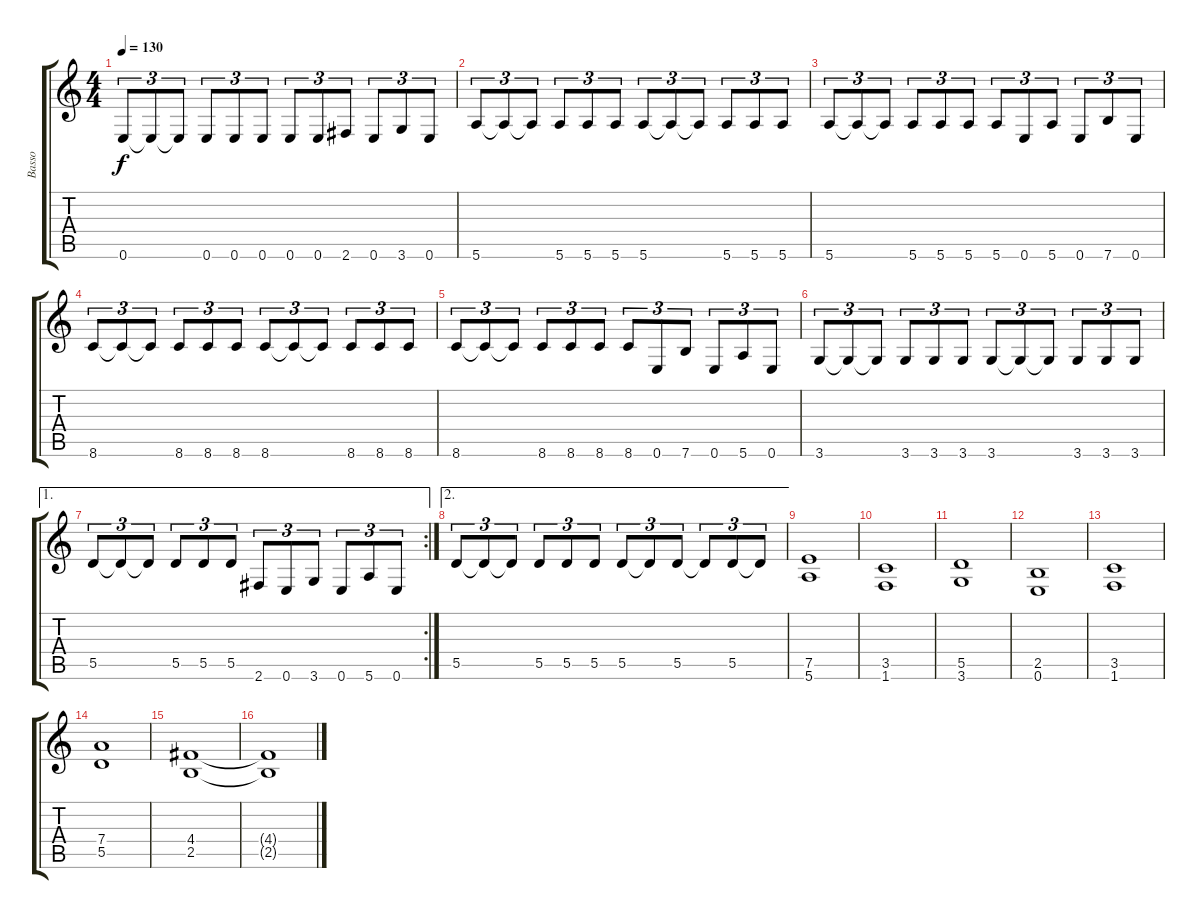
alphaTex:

\track ("Basso" "Basso") {instrument electricbasspick}
\staff {score tabs}
\tuning (E4 B3 G3 D3 A2 E2) {hide}
\ts (4 4)
\tempo 130
\clef g2
\ks c
0.6.8{tu (3 2) dy f} 0.6{t}.8{tu (3 2)} 0.6{t}.8{tu (3 2)} 0.6.8{tu (3 2)} 0.6.8{tu (3 2)} 0.6.8{tu (3 2)} 0.6.8{tu (3 2)} 0.6.8{tu (3 2)} 2.6.8{tu (3 2)} 0.6.8{tu (3 2)} 3.6.8{tu (3 2)} 0.6.8{tu (3 2)} |
5.6.8{tu (3 2)} 5.6{t}.8{tu (3 2)} 5.6{t}.8{tu (3 2)} 5.6.8{tu (3 2)} 5.6.8{tu (3 2)} 5.6.8{tu (3 2)} 5.6.8{tu (3 2)} 5.6{t}.8{tu (3 2)} 5.6{t}.8{tu (3 2)} 5.6.8{tu (3 2)} 5.6.8{tu (3 2)} 5.6.8{tu (3 2)} |
5.6.8{tu (3 2)} 5.6{t}.8{tu (3 2)} 5.6{t}.8{tu (3 2)} 5.6.8{tu (3 2)} 5.6.8{tu (3 2)} 5.6.8{tu (3 2)} 5.6.8{tu (3 2)} 0.6.8{tu (3 2)} 5.6.8{tu (3 2)} 0.6.8{tu (3 2)} 7.6.8{tu (3 2)} 0.6.8{tu (3 2)} |
8.6.8{tu (3 2)} 8.6{t}.8{tu (3 2)} 8.6{t}.8{tu (3 2)} 8.6.8{tu (3 2)} 8.6.8{tu (3 2)} 8.6.8{tu (3 2)} 8.6.8{tu (3 2)} 8.6{t}.8{tu (3 2)} 8.6{t}.8{tu (3 2)} 8.6.8{tu (3 2)} 8.6.8{tu (3 2)} 8.6.8{tu (3 2)} |
8.6.8{tu (3 2)} 8.6{t}.8{tu (3 2)} 8.6{t}.8{tu (3 2)} 8.6.8{tu (3 2)} 8.6.8{tu (3 2)} 8.6.8{tu (3 2)} 8.6.8{tu (3 2)} 0.6.8{tu (3 2)} 7.6.8{tu (3 2)} 0.6.8{tu (3 2)} 5.6.8{tu (3 2)} 0.6.8{tu (3 2)} |
3.6.8{tu (3 2)} 3.6{t}.8{tu (3 2)} 3.6{t}.8{tu (3 2)} 3.6.8{tu (3 2)} 3.6.8{tu (3 2)} 3.6.8{tu (3 2)} 3.6.8{tu (3 2)} 3.6{t}.8{tu (3 2)} 3.6{t}.8{tu (3 2)} 3.6.8{tu (3 2)} 3.6.8{tu (3 2)} 3.6.8{tu (3 2)} |
\ae 1
\rc 2
5.5.8{tu (3 2)} 5.5{t}.8{tu (3 2)} 5.5{t}.8{tu (3 2)} 5.5.8{tu (3 2)} 5.5.8{tu (3 2)} 5.5.8{tu (3 2)} 2.6.8{tu (3 2)} 0.6.8{tu (3 2)} 3.6.8{tu (3 2)} 0.6.8{tu (3 2)} 5.6.8{tu (3 2)} 0.6.8{tu (3 2)} |
\ae 2
5.5.8{tu (3 2)} 5.5{t}.8{tu (3 2)} 5.5{t}.8{tu (3 2)} 5.5.8{tu (3 2)} 5.5.8{tu (3 2)} 5.5.8{tu (3 2)} 5.5.8{tu (3 2)} 5.5{t}.8{tu (3 2)} 5.5.8{tu (3 2)} 5.5{t}.8{tu (3 2)} 5.5.8{tu (3 2)} 5.5{t}.8{tu (3 2)} |
(7.5 5.6).1 |
(3.5 1.6).1 |
(5.5 3.6).1 |
(2.5 0.6).1 |
(3.5 1.6).1 |
(7.4 5.5).1 |
(4.4 2.5).1 |
(4.4{t} 2.5{t}).1
